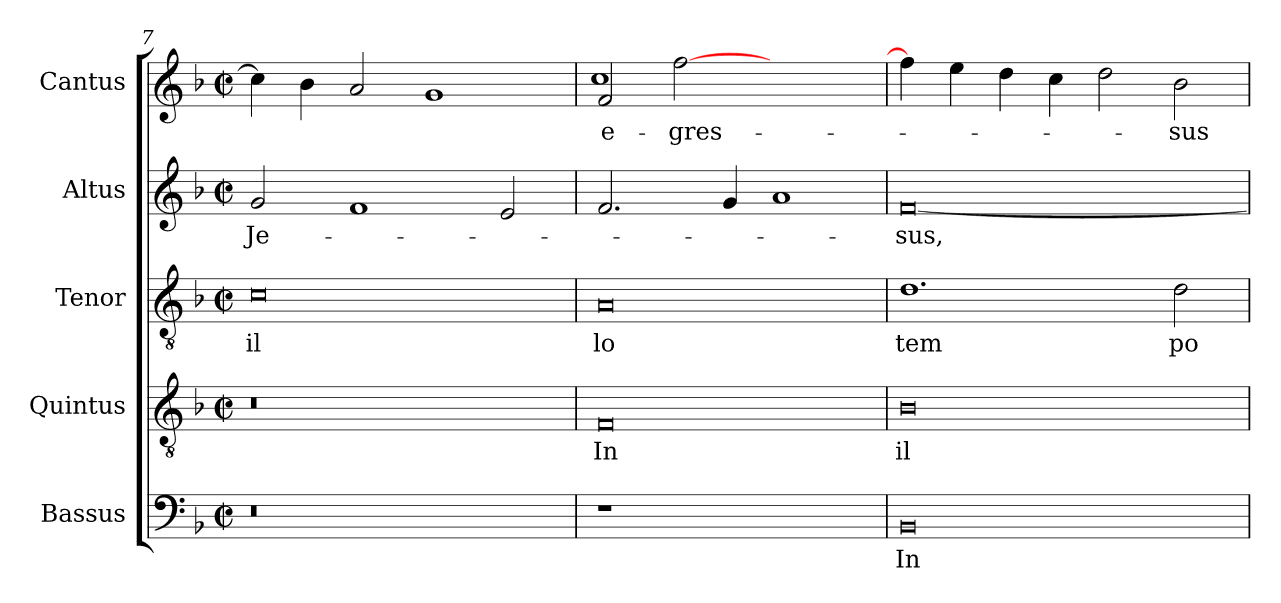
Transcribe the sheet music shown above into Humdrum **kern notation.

**kern	**text	**kern	**text	**kern	**text	**kern	**text	**kern	**text
*part5	*part5	*part4	*part4	*part3	*part3	*part2	*part2	*part1	*part1
*staff5	*staff5	*staff4	*staff4	*staff3	*staff3	*staff2	*staff2	*staff1	*staff1
*I"Bassus	*	*I"Quintus	*	*I"Tenor	*	*I"Altus	*	*I"Cantus	*
!!LO:LB:g=z
*clefF4	*	*clefGv2	*	*clefGv2	*	*clefG2	*	*clefG2	*
*k[b-]	*	*k[b-]	*	*k[b-]	*	*k[b-]	*	*k[b-]	*
*F:	*	*F:	*	*F:	*	*F:	*	*F:	*
*M2/2	*	*M2/2	*	*M2/2	*	*M2/2	*	*M2/2	*
*met(c|)	*	*met(c|)	*	*met(c|)	*	*met(c|)	*	*met(c|)	*
=7	=7	=7	=7	=7	=7	=7	=7	=7	=7
!	!	!	!	!	!LO:LY:b:cj	!	!LO:LY:b:cj	!	!
0r	.	0r	.	0c	il	2g/	Je-	4cc\]	.
.	.	.	.	.	.	.	.	4b-\	.
.	.	.	.	.	.	1f	.	2a/	.
.	.	.	.	.	.	.	.	1g	.
.	.	.	.	.	.	2e/	.	.	.
=8	=8	=8	=8	=8	=8	=8	=8	=8	=8
!	!	!LO:N:vis=0	!LO:LY:b:cj	!LO:N:vis=0	!LO:LY:b:cj	!	!	!	!LO:LY:b:cj
*	*	*	*	*	*	*	*	*^	*
!	!	!	!	!	!	!	!	!	!	!LO:LY:b:cj
1r	.	1F	In	1A	lo	2.f/	.	2f/	1cc	e-
!	!	!	!	!	!	!	!	!	!	!LO:LY:b
.	.	.	.	.	.	.	.	[>2ff\	.	-gres-
.	.	.	.	.	.	4g/	.	.	.	.
1ryy	.	1ryy	.	1ryy	.	1a	.	1ryy	1ryy	.
=9	=9	=9	=9	=9	=9	=9	=9	=9	=9	=9
!	!LO:LY:b:cj	!	!LO:LY:b:cj	!	!LO:LY:b:cj	!	!LO:LY:b	!	!	!
*	*	*	*	*	*	*	*	*v	*v	*
0BB-	In	0B-	il-	1.d	tem	[<0f	-sus,	4ff\]	.
.	.	.	.	.	.	.	.	4ee\	.
.	.	.	.	.	.	.	.	4dd\	.
.	.	.	.	.	.	.	.	4cc\	.
.	.	.	.	.	.	.	.	2dd\	.
!	!	!	!	!	!LO:LY:b:cj	!	!	!	!LO:LY:b:cj
.	.	.	.	2d\	po	.	.	2b-\	-sus
=	=	=	=	=	=	=	=	=	=
*-	*-	*-	*-	*-	*-	*-	*-	*-	*-
